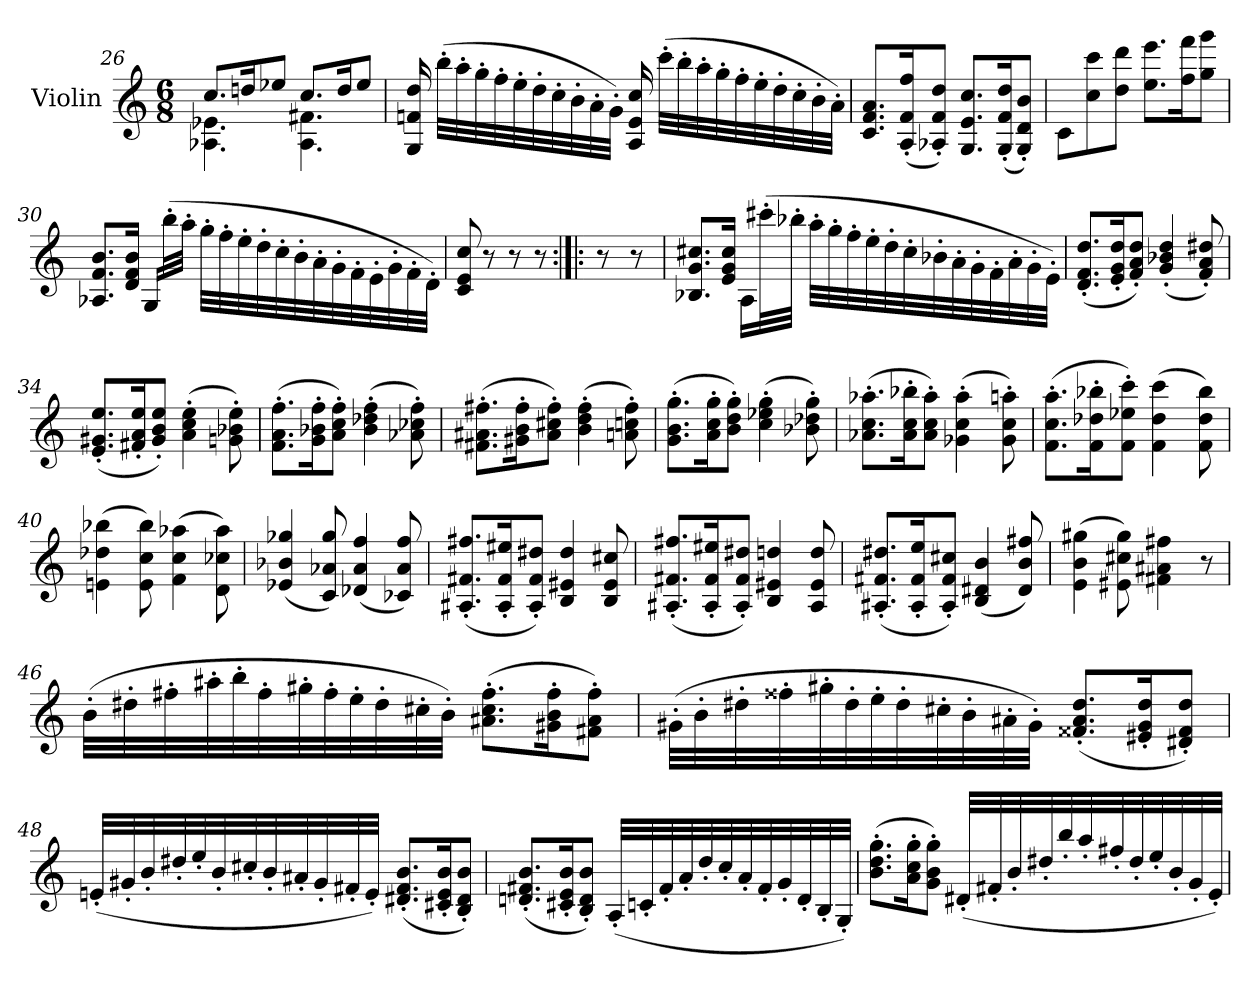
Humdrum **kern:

**kern
*part1
*staff1
*I"Violin
*I'Vln.
*clefG2
*k[]
*M6/8
=26
*^
8.cc/L	4.A-X\ 4.e-X\
16ddn/K	.
8ee-X/J	.
8.cc/L	4.A-\ 4.f#X\
16dd/K	.
8ee-/J	.
*v	*v
=27
16G/ 16fn/ 16dd/
(>32bb'\LLL
32aa'\
32gg'\
32ff'\
32ee'\
32dd'\
32cc'\
32b'\
32a'\
32g'\JJJ)
16A/ 16e/ 16cc/
(>32ccc'\LLL
32bb'\
32aa'\
32gg'\
32ff'\
32ee'\
32dd'\
32cc'\
32b'\
32a'\JJJ)
!!LO:PB:g=z
=28
8.c/ 8.f/ 8.a/L
(<16A/' 16f/' 16ff/'K
8A-X/' 8f/' 8dd/'J)
8.G/ 8.e/ 8.cc/L
(<16G/' 16f/' 16dd/'K
8G/' 8d/' 8b/'J)
=29
8c\L
8cc\ 8ccc\
8dd\ 8ddd\J
8.ee\ 8.eee\L
16ff\ 16fff\K
8gg\ 8ggg\J
=30
8.A-X/ 8.f/ 8.b/L
16d/ 16f/ 16b/Jk
16G/LL
(>32bb'\L
32aa'\JJJ
32gg'\LLL
32ff'\
32ee'\
32dd'\
32cc'\
32b'\
32a'\
32g'\
32f'\
32e'\
*Xtuplet
48g'\
48f'\
48d'\JJJ)
=31
8c/ 8e/ 8cc/
8r
8r
8r
!!LO:LB:g=z
=31X1:|!|:
8r
8r
=32
8.B-X/ 8.g/ 8.cc#X/L
16e/ 16g/ 16cc#/Jk
16A\LL
(>32ccc#X'\L
32bb-X'\JJJ
32aa'\LLL
32gg'\
32ff'\
32ee'\
32dd'\
32cc#'\
32b-X'\
32a'\
32g'\
32f'\
48a'\
48g'\
48e'\JJJ)
=33
(<8.d/' 8.f/' 8.dd/'L
16e/' 16g/' 16dd/'K
8f/' 8a/' 8dd/'J)
(<4g/' 4b-X/' 4dd/'
8f/' 8a/' 8dd#X/')
=34
(<8.e/' 8.g#X/' 8.ee/'L
16f#X/' 16a/' 16ee/'K
8g#/' 8b/' 8ee/'J)
(>4a\' 4cc\' 4ee\'
8gn\' 8b-X\' 8ee\')
=35
(>8.f\' 8.a\' 8.ff\'L
16g\' 16b-X\' 16ff\'K
8a\' 8cc\' 8ff\'J)
(>4b-\' 4dd-X\' 4ff\'
8a-X\' 8cc-X\' 8ff\')
!!LO:LB:g=z
=36
(>8.f#X\' 8.a#X\' 8.ff#X\'L
16g#X\' 16b\' 16ff#\'K
8a#\' 8cc#X\' 8ff#\'J)
(>4b\' 4dd\' 4ff#\'
8an\' 8ccn\' 8ff#\')
=37
(>8.g\' 8.b\' 8.gg\'L
16a\' 16cc\' 16gg\'K
8b\' 8dd\' 8gg\'J)
(>4cc\' 4ee-X\' 4gg\'
8b-X\' 8dd-X\' 8gg\')
=38
(>8.a-X\' 8.cc\' 8.aa-X\'L
16a-\' 16cc\' 16bb-X\'K
8a-\' 8cc\' 8aa-\'J)
(>4g-X\' 4cc\' 4aa-\'
8g-\' 8cc\' 8aan\')
=39
(>8.f\' 8.cc\' 8.aa\'L
16f\' 16dd-X\' 16bb-X\'K
8f\' 8ee-X\' 8ccc\'J)
(>4f\ 4dd-\ 4ccc\
8f\ 8dd-\ 8bb-\)
=40
(>4en\ 4dd-X\ 4bb-X\
8e\ 8cc\ 8bb-\)
(>4f\ 4cc\ 4aa-X\
8d\ 8cc-X\ 8aa-\)
!!LO:LB:g=z
=41
(<4e-X/ 4b-X/ 4gg-X/
8c/ 8a-X/ 8gg-/)
(<4d-X/ 4a-/ 4ff/
8c-X/ 8a-/ 8ff/)
=42
(<8.A#X/' 8.f#X/' 8.ff#X/'L
16A#/' 16f#/' 16ee#X/'K
8A#/' 8f#/' 8dd#X/'J)
4B/ 4e#X/ 4dd#/
8B/ 8e#/ 8cc#X/
=43
(<8.A#X/' 8.f#X/' 8.ff#X/'L
16A#/' 16f#/' 16ee#X/'K
8A#/' 8f#/' 8dd#X/'J)
4B/ 4e#X/ 4ddn/
8A#/ 8e#/ 8dd/
=44
(<8.A#X/' 8.f#X/' 8.dd#X/'L
16A#/' 16f#/' 16ee/'K
8A#/' 8f#/' 8cc#X/'J)
(<4B/ 4d#X/ 4b/
8d#/ 8b/ 8ff#X/)
=45
(>4e\ 4b\ 4gg#X\
8e#X\ 8cc#X\ 8gg#\)
4f#X\ 4a#X\ 4ff#X\
8r
!!LO:LB:g=z
=46
(>32b'\LLL
32dd#X'\
32ff#X'\
32aa#X'\
32bb'\
32ff#'\
32gg#X'\
32ff#'\
32ee'\
32dd#'\
32cc#X'\
32b'\JJJ)
(>8.a#X\' 8.cc#\' 8.ff#\'L
16g#X\' 16b\' 16ff#\'K
8f#X\' 8a#\' 8ff#\'J)
=47
(>32g#X'\LLL
32b'\
32dd#X'\
32ff##X'\
32gg#X'\
32dd#'\
32ee'\
32dd#'\
32cc#X'\
32b'\
32a#X'\
32g#'\JJJ)
(<8.f##X/' 8.a#/' 8.dd#/'L
16e#X/' 16g#/' 16dd#/'K
8d#X/' 8f##/' 8dd#/'J)
!!LO:LB:g=z
=48
(<32en'/LLL
32g#X'/
32b'/
32dd#X'/
32ee'/
32b'/
32cc#X'/
32b'/
32a#X'/
32g#'/
32f#X'/
32e'/JJJ)
(<8.d#X/' 8.f#/' 8.b/'L
16c#X/' 16e/' 16b/'K
8B/' 8d#/' 8b/'J)
=49
(<8.dn/' 8.f#X/' 8.b/'L
16c#X/' 16e/' 16b/'K
8B/' 8d/' 8b/'J)
(<32A'/LLL
32cn'/
32f#'/
32a'/
32dd'/
32cc'/
32a'/
32f#'/
32g'/
32d'/
32B'/
32G'/JJJ)
!!LO:LB:g=z
=50
(>8.b\' 8.dd\' 8.gg\'L
16a\' 16cc\' 16gg\'K
8g\' 8b\' 8gg\'J)
(<32d#X'/LLL
32f#X'/
32b'/
32dd#X'/
32bb'/
32aa'/
32ff#X'/
32dd#'/
32ee'/
32b'/
32g'/
32e'/JJJ)
=
*-
